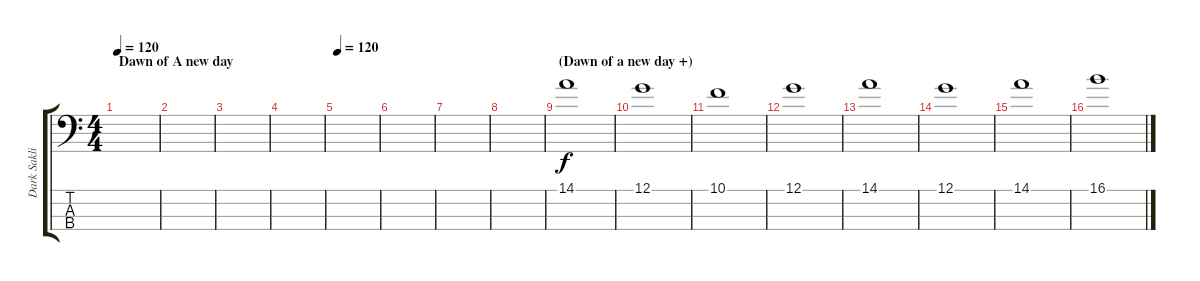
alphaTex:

\track ("Dark Saklis" "Dark Sakli") {instrument electricbassfinger}
\staff {score tabs}
\tuning (G2 D2 A1 E1) {hide}
\ts (4 4)
\section ("" "Dawn of A new day")
\tempo 120
\clef f4
\ks c
|
|
|
|
\tempo 120
|
|
|
|
\section ("" "(Dawn of a new day +)")
14.1.1 |
12.1.1 |
10.1.1 |
12.1.1 |
14.1.1 |
12.1.1 |
14.1.1 |
16.1.1
